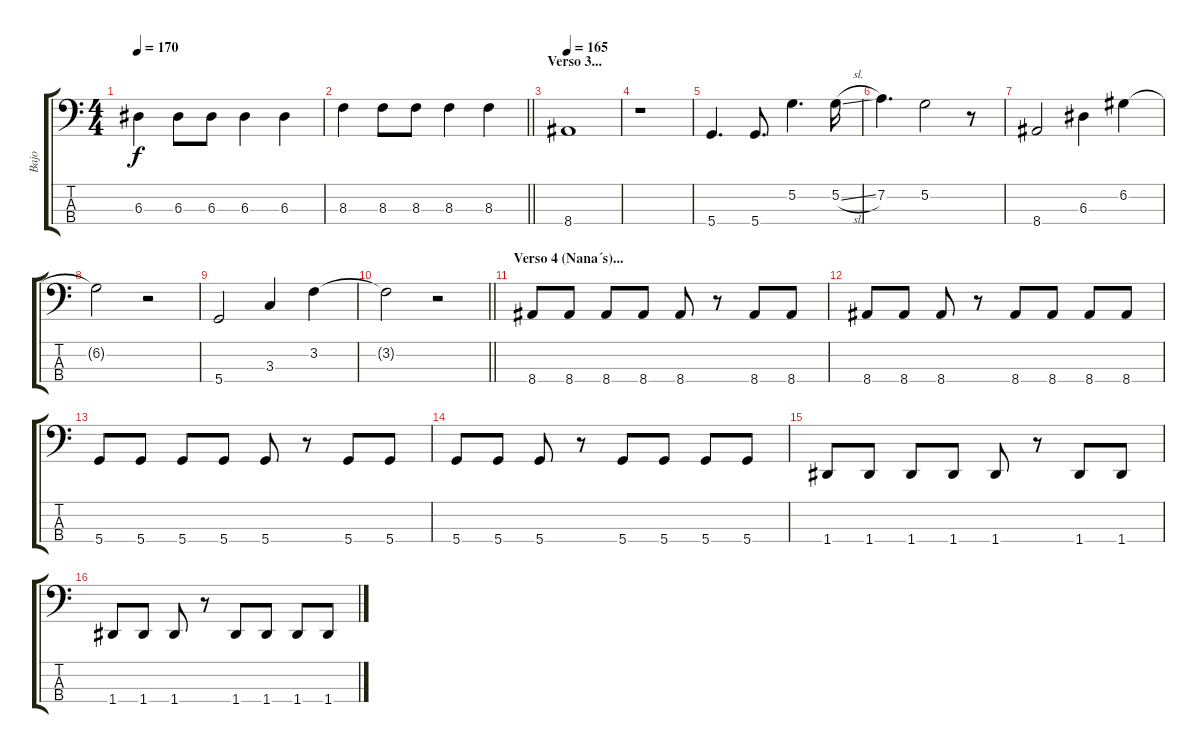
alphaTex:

\track ("Bajo" "Bajo") {instrument electricbasspick}
\staff {score tabs}
\tuning (G2 D2 A1 D1) {hide}
\ts (4 4)
\tempo 170
\clef f4
\ks c
6.3.4{dy f} 6.3.8 6.3.8 6.3.4 6.3.4 |
\barLineRight lightlight
8.3.4 8.3.8 8.3.8 8.3.4 8.3.4 |
\section ("" "Verso 3...")
\tempo 165
8.4.1 |
r.1 |
5.4.4{d} 5.4.8{d} 5.2.4{d} 5.2{sl}.16 |
7.2.4{d} 5.2.2 r.8 |
8.4.2 6.3.4 6.2.4 |
6.2{t}.2 r.2 |
5.4.2 3.3.4 3.2.4 |
\barLineRight lightlight
3.2{t}.2 r.2 |
\section ("" "Verso 4 (Nana´s)...")
8.4.8 8.4.8 8.4.8 8.4.8 8.4.8 r.8 8.4.8 8.4.8 |
8.4.8 8.4.8 8.4.8 r.8 8.4.8 8.4.8 8.4.8 8.4.8 |
5.4.8 5.4.8 5.4.8 5.4.8 5.4.8 r.8 5.4.8 5.4.8 |
5.4.8 5.4.8 5.4.8 r.8 5.4.8 5.4.8 5.4.8 5.4.8 |
1.4.8 1.4.8 1.4.8 1.4.8 1.4.8 r.8 1.4.8 1.4.8 |
1.4.8 1.4.8 1.4.8 r.8 1.4.8 1.4.8 1.4.8 1.4.8
